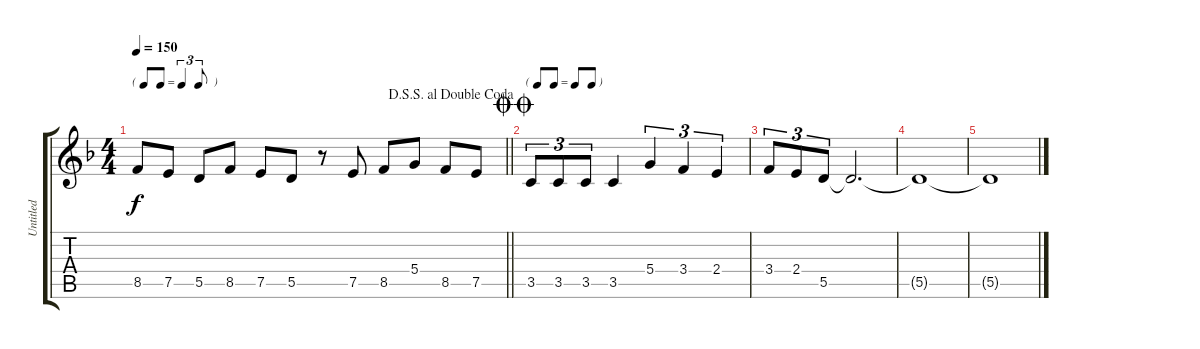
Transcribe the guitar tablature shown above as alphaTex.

\track ("Untitled" "Untitled") {instrument distortionguitar}
\staff {score tabs}
\tuning (E4 B3 G3 D3 A2 E2) {hide}
\ts (4 4)
\tf triplet8th
\jump dalsegnosegnoaldoublecoda
\tempo 150
\clef g2
\barLineRight lightlight
\ks f
8.5.8{dy f} 7.5.8 5.5.8 8.5.8 7.5.8 5.5.8 r.8 7.5.8 8.5.8 5.4.8 8.5.8 7.5.8 |
\tf none
\jump doublecoda
3.5.8{tu (3 2)} 3.5.8{tu (3 2)} 3.5.8{tu (3 2)} 3.5.4 5.4.4{tu (3 2)} 3.4.4{tu (3 2)} 2.4.4{tu (3 2)} |
3.4.8{tu (3 2)} 2.4.8{tu (3 2)} 5.5.8{tu (3 2)} 5.5{t}.2{d} |
5.5{t}.1 |
5.5{t}.1
